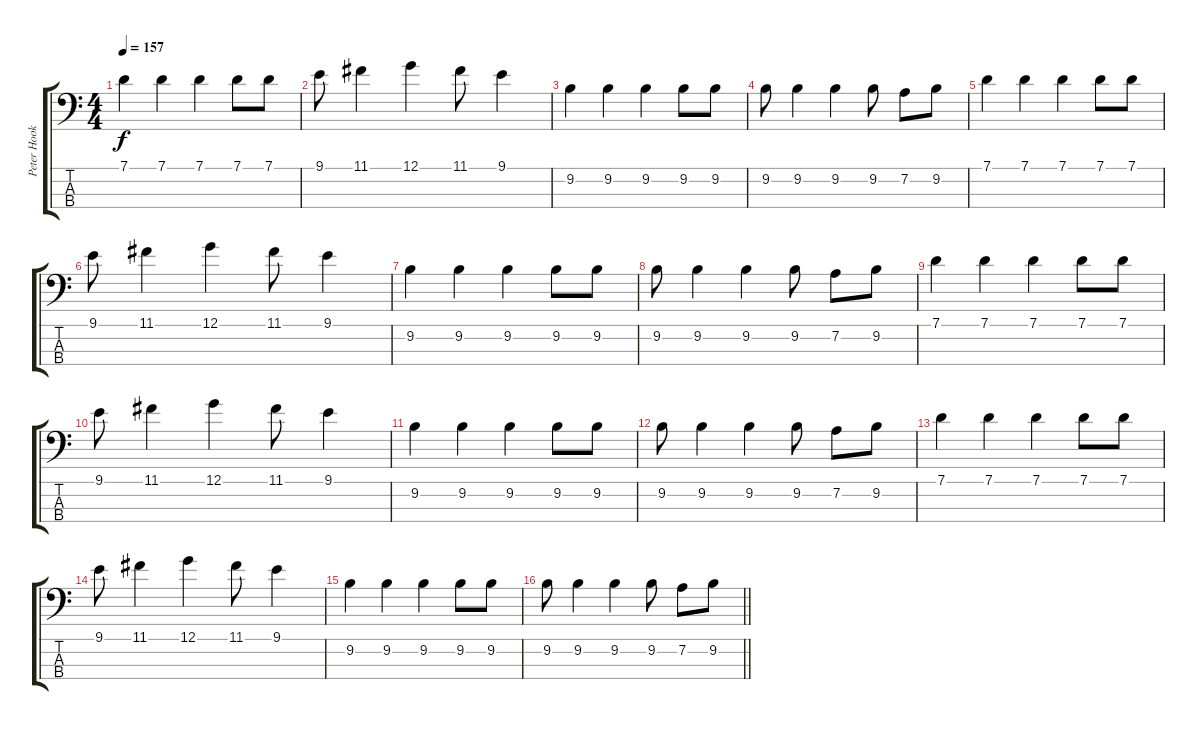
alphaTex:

\track ("Peter Hook" "Peter Hook") {instrument electricbasspick}
\staff {score tabs}
\tuning (G2 D2 A1 E1) {hide}
\ts (4 4)
\tempo 157
\clef f4
\ks c
7.1.4{dy f} 7.1.4 7.1.4 7.1.8 7.1.8 |
9.1.8 11.1.4 12.1.4 11.1.8 9.1.4 |
9.2.4 9.2.4 9.2.4 9.2.8 9.2.8 |
9.2.8 9.2.4 9.2.4 9.2.8 7.2.8 9.2.8 |
7.1.4 7.1.4 7.1.4 7.1.8 7.1.8 |
9.1.8 11.1.4 12.1.4 11.1.8 9.1.4 |
9.2.4 9.2.4 9.2.4 9.2.8 9.2.8 |
9.2.8 9.2.4 9.2.4 9.2.8 7.2.8 9.2.8 |
7.1.4 7.1.4 7.1.4 7.1.8 7.1.8 |
9.1.8 11.1.4 12.1.4 11.1.8 9.1.4 |
9.2.4 9.2.4 9.2.4 9.2.8 9.2.8 |
9.2.8 9.2.4 9.2.4 9.2.8 7.2.8 9.2.8 |
7.1.4 7.1.4 7.1.4 7.1.8 7.1.8 |
9.1.8 11.1.4 12.1.4 11.1.8 9.1.4 |
9.2.4 9.2.4 9.2.4 9.2.8 9.2.8 |
\barLineRight lightlight
9.2.8 9.2.4 9.2.4 9.2.8 7.2.8 9.2.8
